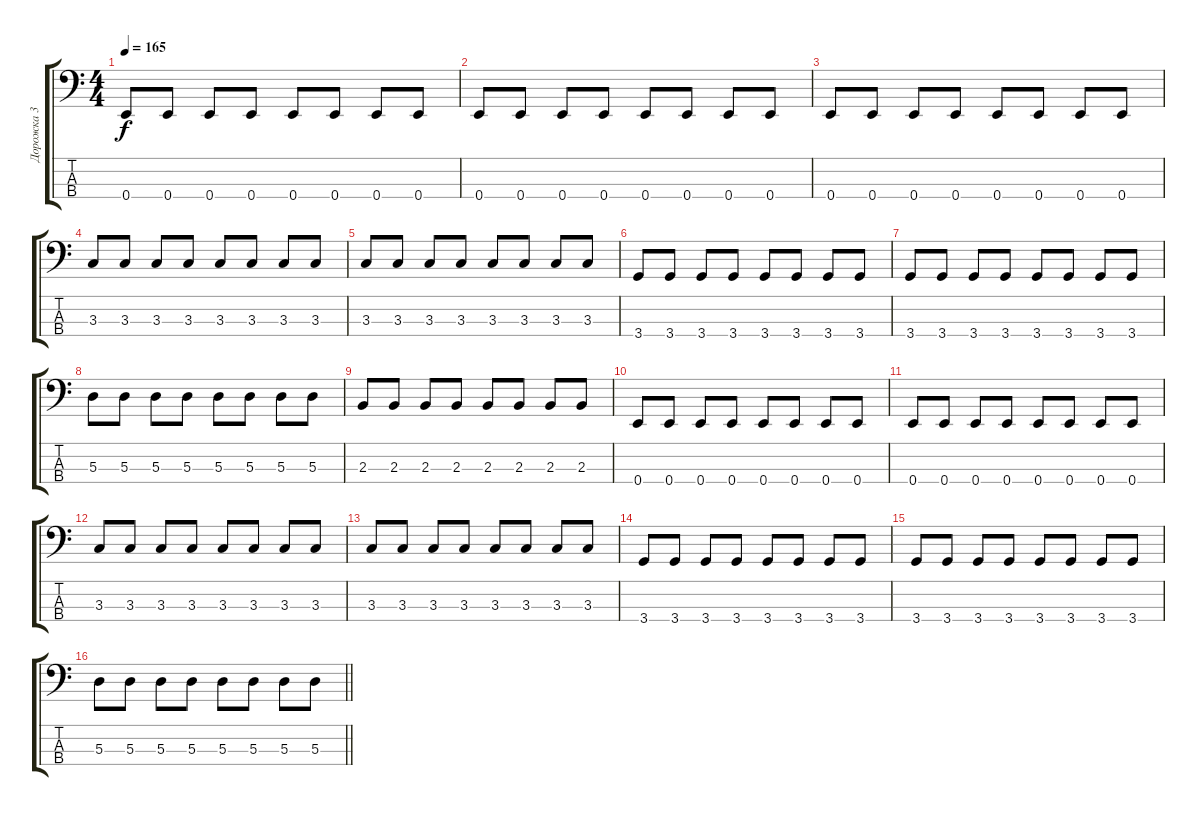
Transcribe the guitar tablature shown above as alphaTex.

\track ("Дорожка 3" "Дорожка 3") {instrument electricbasspick}
\staff {score tabs}
\tuning (G2 D2 A1 E1) {hide}
\ts (4 4)
\tempo 165
\clef f4
\ks c
0.4.8{dy f} 0.4.8 0.4.8 0.4.8 0.4.8 0.4.8 0.4.8 0.4.8 |
0.4.8 0.4.8 0.4.8 0.4.8 0.4.8 0.4.8 0.4.8 0.4.8 |
0.4.8 0.4.8 0.4.8 0.4.8 0.4.8 0.4.8 0.4.8 0.4.8 |
3.3.8 3.3.8 3.3.8 3.3.8 3.3.8 3.3.8 3.3.8 3.3.8 |
3.3.8 3.3.8 3.3.8 3.3.8 3.3.8 3.3.8 3.3.8 3.3.8 |
3.4.8 3.4.8 3.4.8 3.4.8 3.4.8 3.4.8 3.4.8 3.4.8 |
3.4.8 3.4.8 3.4.8 3.4.8 3.4.8 3.4.8 3.4.8 3.4.8 |
5.3.8 5.3.8 5.3.8 5.3.8 5.3.8 5.3.8 5.3.8 5.3.8 |
2.3.8 2.3.8 2.3.8 2.3.8 2.3.8 2.3.8 2.3.8 2.3.8 |
0.4.8 0.4.8 0.4.8 0.4.8 0.4.8 0.4.8 0.4.8 0.4.8 |
0.4.8 0.4.8 0.4.8 0.4.8 0.4.8 0.4.8 0.4.8 0.4.8 |
3.3.8 3.3.8 3.3.8 3.3.8 3.3.8 3.3.8 3.3.8 3.3.8 |
3.3.8 3.3.8 3.3.8 3.3.8 3.3.8 3.3.8 3.3.8 3.3.8 |
3.4.8 3.4.8 3.4.8 3.4.8 3.4.8 3.4.8 3.4.8 3.4.8 |
3.4.8 3.4.8 3.4.8 3.4.8 3.4.8 3.4.8 3.4.8 3.4.8 |
\barLineRight lightlight
5.3.8 5.3.8 5.3.8 5.3.8 5.3.8 5.3.8 5.3.8 5.3.8
